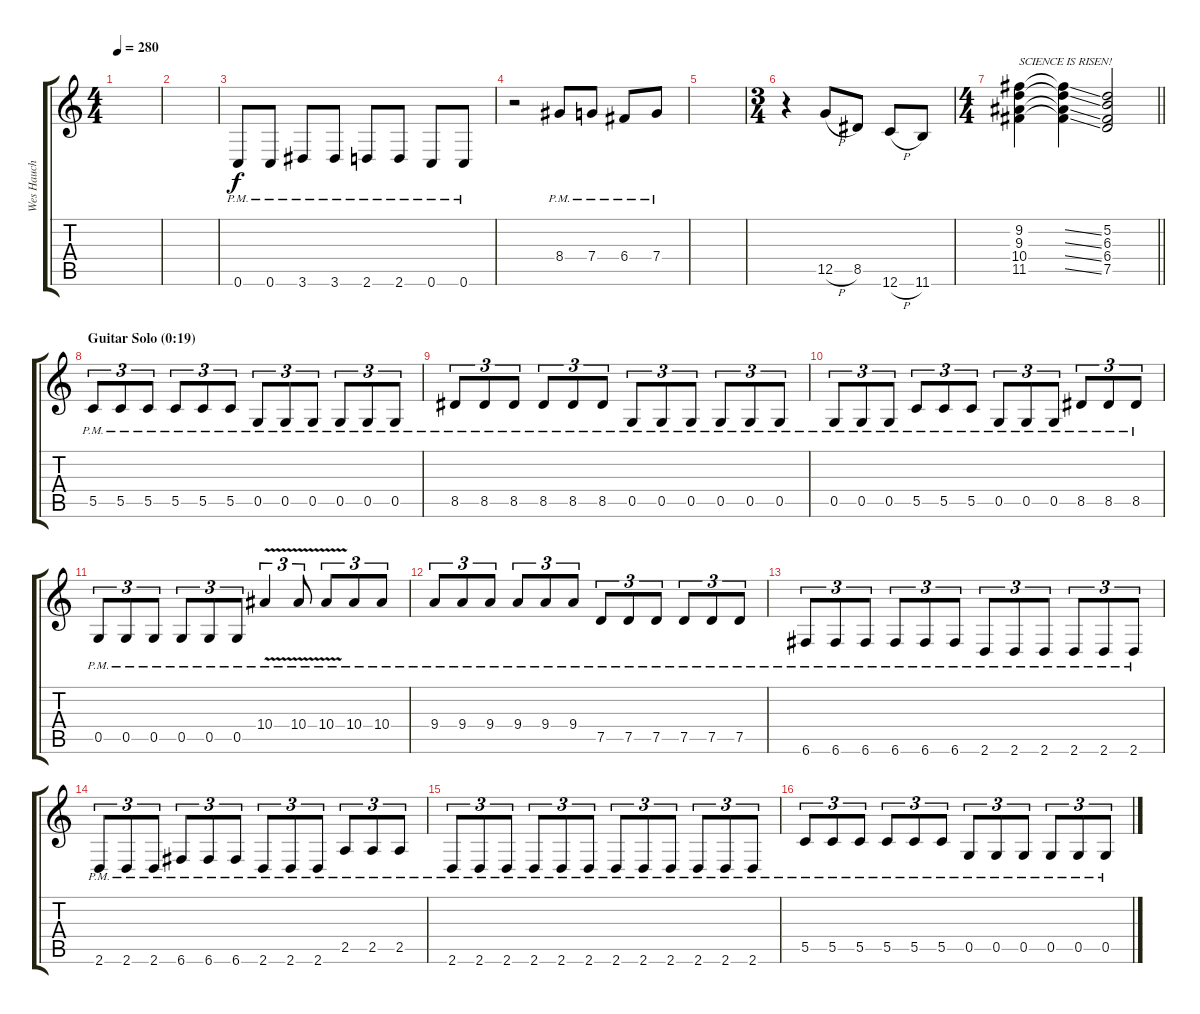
\track ("Wes Hauch [Rhythm]" "Wes Hauch ") {instrument overdrivenguitar}
\staff {score tabs}
\tuning (D4 A3 F3 C3 G2 C2) {hide}
\ts (4 4)
\tempo 280
\clef g2
\ks c
|
|
0.6{pm}.8 0.6{pm}.8 3.6{pm}.8 3.6{pm}.8 2.6{pm}.8 2.6{pm}.8 0.6{pm}.8 0.6{pm}.8 |
r.2 8.4{pm}.8 7.4{pm}.8 6.4{pm}.8 7.4{pm}.8 |
|
\ts (3 4)
r.4 12.5{h}.8 8.5.8 12.6{h}.8 11.6.8 |
\ts (4 4)
\barLineRight lightlight
(9.2 9.3 10.4 11.5).4{txt "SCIENCE IS RISEN!"} (9.2{ss t} 9.3{ss t} 10.4{ss t} 11.5{ss t}).4 (5.2 6.3 6.4 7.5).2 |
\section ("" "Guitar Solo (0:19)")
5.5{pm}.8{tu (3 2)} 5.5{pm}.8{tu (3 2)} 5.5{pm}.8{tu (3 2)} 5.5{pm}.8{tu (3 2)} 5.5{pm}.8{tu (3 2)} 5.5{pm}.8{tu (3 2)} 0.5{pm}.8{tu (3 2)} 0.5{pm}.8{tu (3 2)} 0.5{pm}.8{tu (3 2)} 0.5{pm}.8{tu (3 2)} 0.5{pm}.8{tu (3 2)} 0.5{pm}.8{tu (3 2)} |
8.5{pm}.8{tu (3 2)} 8.5{pm}.8{tu (3 2)} 8.5{pm}.8{tu (3 2)} 8.5{pm}.8{tu (3 2)} 8.5{pm}.8{tu (3 2)} 8.5{pm}.8{tu (3 2)} 0.5{pm}.8{tu (3 2)} 0.5{pm}.8{tu (3 2)} 0.5{pm}.8{tu (3 2)} 0.5{pm}.8{tu (3 2)} 0.5{pm}.8{tu (3 2)} 0.5{pm}.8{tu (3 2)} |
0.5{pm}.8{tu (3 2)} 0.5{pm}.8{tu (3 2)} 0.5{pm}.8{tu (3 2)} 5.5{pm}.8{tu (3 2)} 5.5{pm}.8{tu (3 2)} 5.5{pm}.8{tu (3 2)} 0.5{pm}.8{tu (3 2)} 0.5{pm}.8{tu (3 2)} 0.5{pm}.8{tu (3 2)} 8.5{pm}.8{tu (3 2)} 8.5{pm}.8{tu (3 2)} 8.5{pm}.8{tu (3 2)} |
0.5{pm}.8{tu (3 2)} 0.5{pm}.8{tu (3 2)} 0.5{pm}.8{tu (3 2)} 0.5{pm}.8{tu (3 2)} 0.5{pm}.8{tu (3 2)} 0.5{pm}.8{tu (3 2)} 10.4{v pm}.4{tu (3 2)} 10.4{v pm}.8{tu (3 2)} 10.4{v pm}.8{tu (3 2)} 10.4{pm}.8{tu (3 2)} 10.4{pm}.8{tu (3 2)} |
9.4{pm}.8{tu (3 2)} 9.4{pm}.8{tu (3 2)} 9.4{pm}.8{tu (3 2)} 9.4{pm}.8{tu (3 2)} 9.4{pm}.8{tu (3 2)} 9.4{pm}.8{tu (3 2)} 7.5{pm}.8{tu (3 2)} 7.5{pm}.8{tu (3 2)} 7.5{pm}.8{tu (3 2)} 7.5{pm}.8{tu (3 2)} 7.5{pm}.8{tu (3 2)} 7.5{pm}.8{tu (3 2)} |
6.6{pm}.8{tu (3 2)} 6.6{pm}.8{tu (3 2)} 6.6{pm}.8{tu (3 2)} 6.6{pm}.8{tu (3 2)} 6.6{pm}.8{tu (3 2)} 6.6{pm}.8{tu (3 2)} 2.6{pm}.8{tu (3 2)} 2.6{pm}.8{tu (3 2)} 2.6{pm}.8{tu (3 2)} 2.6{pm}.8{tu (3 2)} 2.6{pm}.8{tu (3 2)} 2.6{pm}.8{tu (3 2)} |
2.6{pm}.8{tu (3 2)} 2.6{pm}.8{tu (3 2)} 2.6{pm}.8{tu (3 2)} 6.6{pm}.8{tu (3 2)} 6.6{pm}.8{tu (3 2)} 6.6{pm}.8{tu (3 2)} 2.6{pm}.8{tu (3 2)} 2.6{pm}.8{tu (3 2)} 2.6{pm}.8{tu (3 2)} 2.5{pm}.8{tu (3 2)} 2.5{pm}.8{tu (3 2)} 2.5{pm}.8{tu (3 2)} |
2.6{pm}.8{tu (3 2)} 2.6{pm}.8{tu (3 2)} 2.6{pm}.8{tu (3 2)} 2.6{pm}.8{tu (3 2)} 2.6{pm}.8{tu (3 2)} 2.6{pm}.8{tu (3 2)} 2.6{pm}.8{tu (3 2)} 2.6{pm}.8{tu (3 2)} 2.6{pm}.8{tu (3 2)} 2.6{pm}.8{tu (3 2)} 2.6{pm}.8{tu (3 2)} 2.6{pm}.8{tu (3 2)} |
5.5{pm}.8{tu (3 2)} 5.5{pm}.8{tu (3 2)} 5.5{pm}.8{tu (3 2)} 5.5{pm}.8{tu (3 2)} 5.5{pm}.8{tu (3 2)} 5.5{pm}.8{tu (3 2)} 0.5{pm}.8{tu (3 2)} 0.5{pm}.8{tu (3 2)} 0.5{pm}.8{tu (3 2)} 0.5{pm}.8{tu (3 2)} 0.5{pm}.8{tu (3 2)} 0.5{pm}.8{tu (3 2)}
